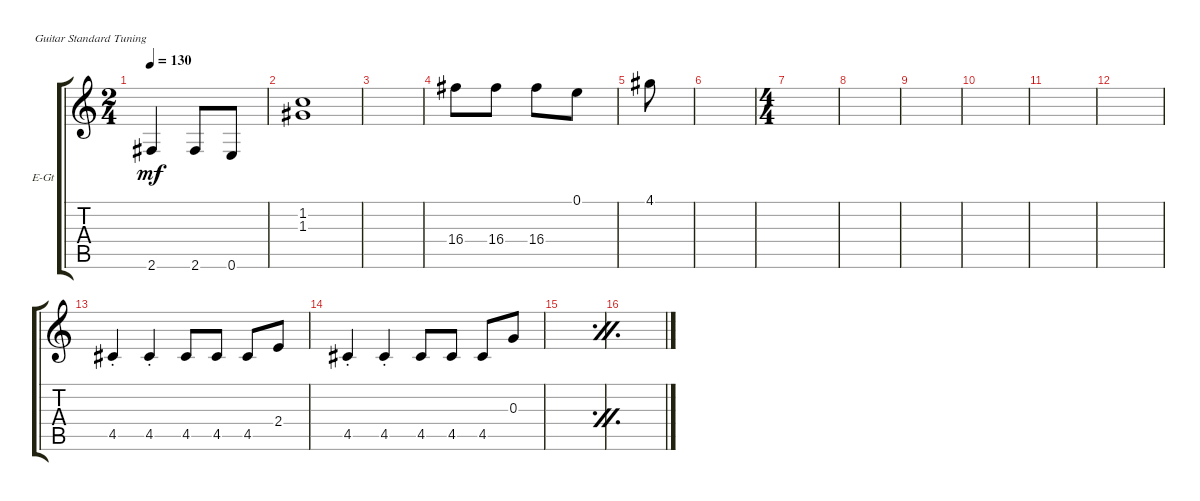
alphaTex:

\defaultSystemsLayout 4
\bracketExtendMode groupsimilarinstruments
\firstSystemTrackNameOrientation horizontal
\otherSystemsTrackNameOrientation horizontal
\track ("Electric Guitar" "E-Gt") {instrument distortionguitar}
\staff {score tabs}
\tuning (E4 B3 G3 D3 A2 E2)
\ts (2 4)
\tempo 130
\clef g2
\ks c
2.6.4{dy mf} 2.6.8 0.6.8 |
(1.3 1.2).1 |
|
16.4.8 16.4.8 16.4.8 0.1.8 |
4.1.8 |
|
\ts (4 4)
|
|
|
|
|
|
4.5{st}.4 4.5{st}.4 4.5.8 4.5.8 4.5.8 2.4.8 |
4.5{st}.4 4.5{st}.4 4.5.8 4.5.8 4.5.8 0.3.8 |
\simile firstofdouble
|
\simile secondofdouble
